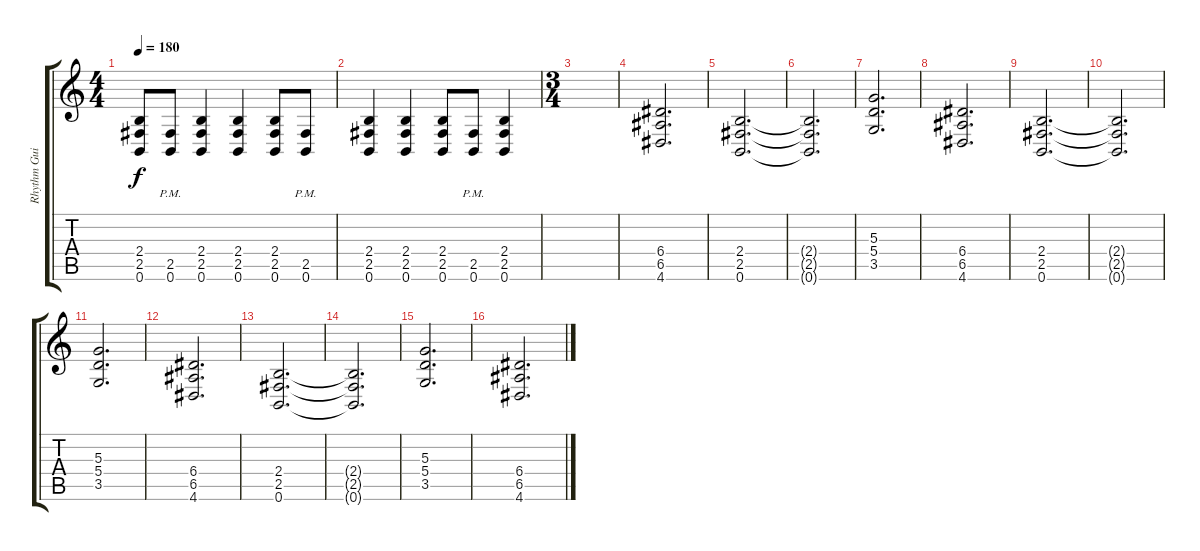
\track ("Rhythm Guitar 1" "Rhythm Gui") {instrument distortionguitar}
\staff {score tabs}
\tuning (B3 Gb3 D3 A2 E2 B1) {hide}
\ts (4 4)
\tempo 180
\clef g2
\ks c
(2.4 2.5 0.6).8{dy f} (2.5{pm} 0.6{pm}).8 (2.4 2.5 0.6).4 (2.4 2.5 0.6).4 (2.4 2.5 0.6).8 (2.5{pm} 0.6{pm}).8 |
(2.4 2.5 0.6).4 (2.4 2.5 0.6).4 (2.4 2.5 0.6).8 (2.5{pm} 0.6{pm}).8 (2.4 2.5 0.6).4 |
\ts (3 4)
|
(6.4 6.5 4.6).2{d} |
(2.4 2.5 0.6).2{d} |
(2.4{t} 2.5{t} 0.6{t}).2{d} |
(5.3 5.4 3.5).2{d} |
(6.4 6.5 4.6).2{d} |
(2.4 2.5 0.6).2{d} |
(2.4{t} 2.5{t} 0.6{t}).2{d} |
(5.3 5.4 3.5).2{d} |
(6.4 6.5 4.6).2{d} |
(2.4 2.5 0.6).2{d} |
(2.4{t} 2.5{t} 0.6{t}).2{d} |
(5.3 5.4 3.5).2{d} |
(6.4 6.5 4.6).2{d}
